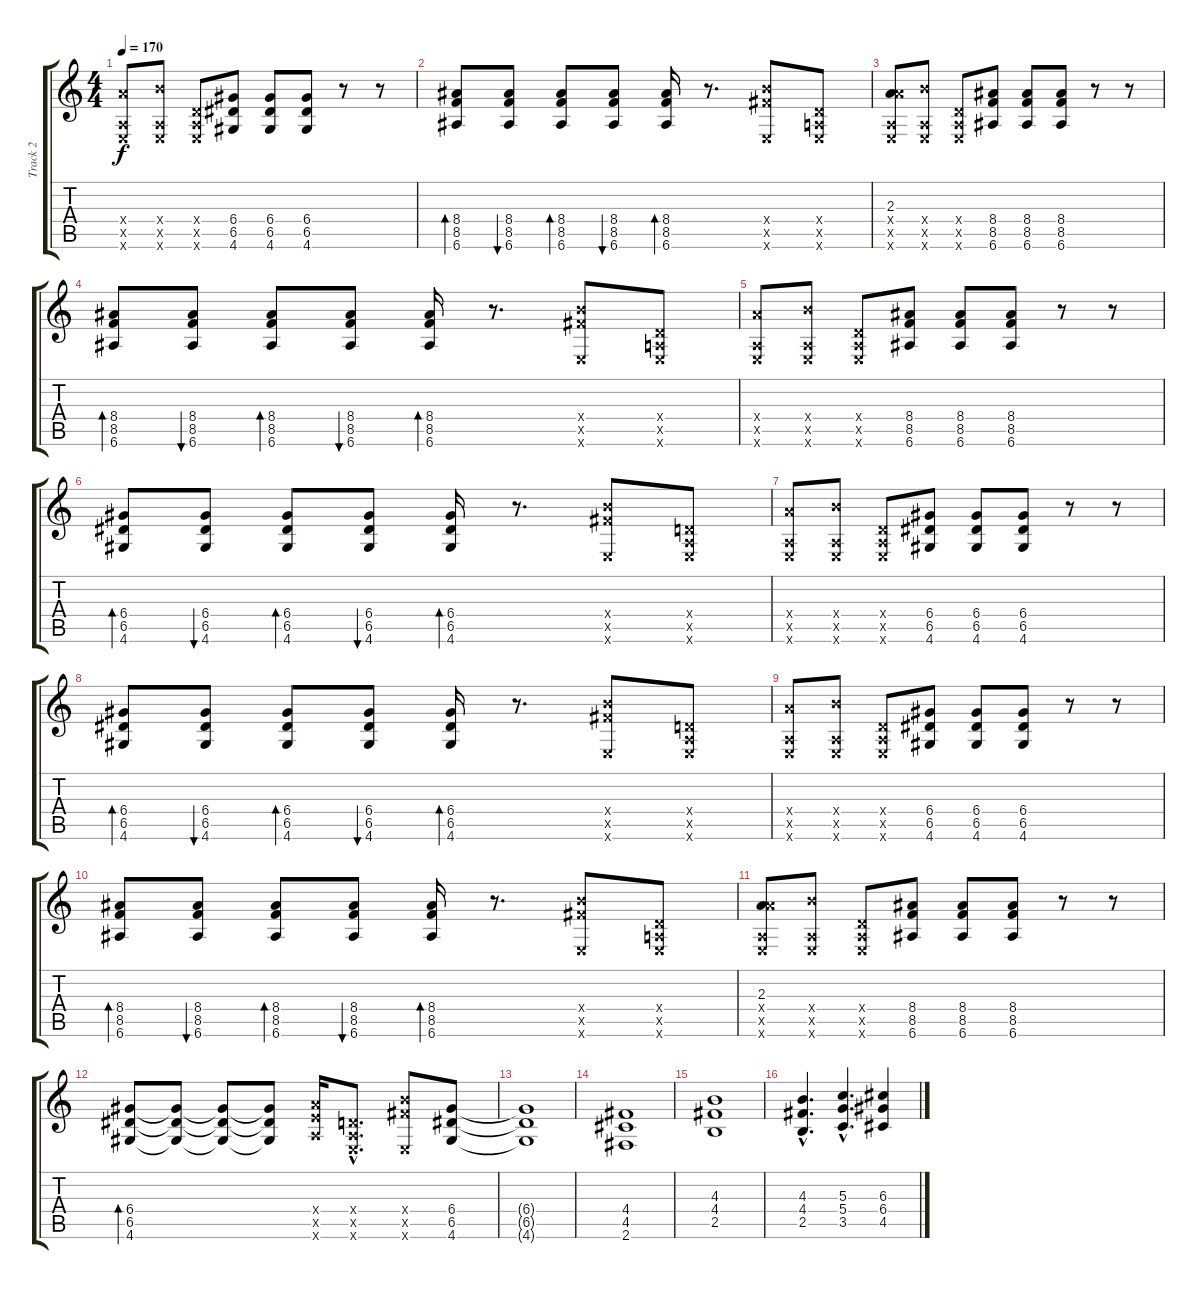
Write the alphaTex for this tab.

\track ("Track 2" "Track 2") {instrument acousticguitarsteel}
\staff {score tabs}
\tuning (E4 B3 G3 D3 A2 E2) {hide}
\ts (4 4)
\tempo 170
\clef g2
\ks c
(7.4{x} 0.5{x} 0.6{x}).8{dy f} (9.4{x} 0.5{x} 0.6{x}).8 (0.4{x} 0.5{x} 0.6{x}).8 (6.4 6.5 4.6).8 (6.4 6.5 4.6).8 (6.4 6.5 4.6).8 r.8 r.8 |
(8.4 8.5 6.6).8{bd 30} (8.4 8.5 6.6).8{bu 30} (8.4 8.5 6.6).8{bd 30} (8.4 8.5 6.6).8{bu 30} (8.4 8.5 6.6).16{bd 30} r.8{d} (9.4{x} 9.5{x} 0.6{x}).8 (0.4{x} 0.5{x} 0.6{x}).8 |
(2.3 7.4{x} 0.5{x} 0.6{x}).8 (9.4{x} 0.5{x} 0.6{x}).8 (0.4{x} 0.5{x} 0.6{x}).8 (8.4 8.5 6.6).8 (8.4 8.5 6.6).8 (8.4 8.5 6.6).8 r.8 r.8 |
(8.4 8.5 6.6).8{bd 30} (8.4 8.5 6.6).8{bu 30} (8.4 8.5 6.6).8{bd 30} (8.4 8.5 6.6).8{bu 30} (8.4 8.5 6.6).16{bd 30} r.8{d} (9.4{x} 9.5{x} 0.6{x}).8 (0.4{x} 0.5{x} 0.6{x}).8 |
(7.4{x} 0.5{x} 0.6{x}).8 (9.4{x} 0.5{x} 0.6{x}).8 (0.4{x} 0.5{x} 0.6{x}).8 (8.4 8.5 6.6).8 (8.4 8.5 6.6).8 (8.4 8.5 6.6).8 r.8 r.8 |
(6.4 6.5 4.6).8{bd 30} (6.4 6.5 4.6).8{bu 30} (6.4 6.5 4.6).8{bd 30} (6.4 6.5 4.6).8{bu 30} (6.4 6.5 4.6).16{bd 30} r.8{d} (9.4{x} 9.5{x} 0.6{x}).8 (0.4{x} 0.5{x} 0.6{x}).8 |
(7.4{x} 0.5{x} 0.6{x}).8 (9.4{x} 0.5{x} 0.6{x}).8 (0.4{x} 0.5{x} 0.6{x}).8 (6.4 6.5 4.6).8 (6.4 6.5 4.6).8 (6.4 6.5 4.6).8 r.8 r.8 |
(6.4 6.5 4.6).8{bd 30} (6.4 6.5 4.6).8{bu 30} (6.4 6.5 4.6).8{bd 30} (6.4 6.5 4.6).8{bu 30} (6.4 6.5 4.6).16{bd 30} r.8{d} (9.4{x} 9.5{x} 0.6{x}).8 (0.4{x} 0.5{x} 0.6{x}).8 |
(7.4{x} 0.5{x} 0.6{x}).8 (9.4{x} 0.5{x} 0.6{x}).8 (0.4{x} 0.5{x} 0.6{x}).8 (6.4 6.5 4.6).8 (6.4 6.5 4.6).8 (6.4 6.5 4.6).8 r.8 r.8 |
(8.4 8.5 6.6).8{bd 30} (8.4 8.5 6.6).8{bu 30} (8.4 8.5 6.6).8{bd 30} (8.4 8.5 6.6).8{bu 30} (8.4 8.5 6.6).16{bd 30} r.8{d} (9.4{x} 9.5{x} 0.6{x}).8 (0.4{x} 0.5{x} 0.6{x}).8 |
(2.3 7.4{x} 0.5{x} 0.6{x}).8 (9.4{x} 0.5{x} 0.6{x}).8 (0.4{x} 0.5{x} 0.6{x}).8 (8.4 8.5 6.6).8 (8.4 8.5 6.6).8 (8.4 8.5 6.6).8 r.8 r.8 |
(6.4 6.5 4.6).8{bd 30} (6.4{t} 6.5{t} 4.6{t}).8 (6.4{t} 6.5{t} 4.6{t}).8 (6.4{t} 6.5{t} 4.6{t}).8 (7.4{x} 7.5{x} 5.6{x}).16 (0.4{hac x} 0.5{hac x} 0.6{hac x}).8{d} (9.4{x} 9.5{x} 0.6{x}).8 (6.4 6.5 4.6).8 |
(6.4{t} 6.5{t} 4.6{t}).1 |
(4.4 4.5 2.6).1 |
(4.3 4.4 2.5).1 |
(4.3{hac} 4.4{hac} 2.5{hac}).4{d} (5.3{hac} 5.4{hac} 3.5{hac}).4{d} (6.3 6.4 4.5).4
